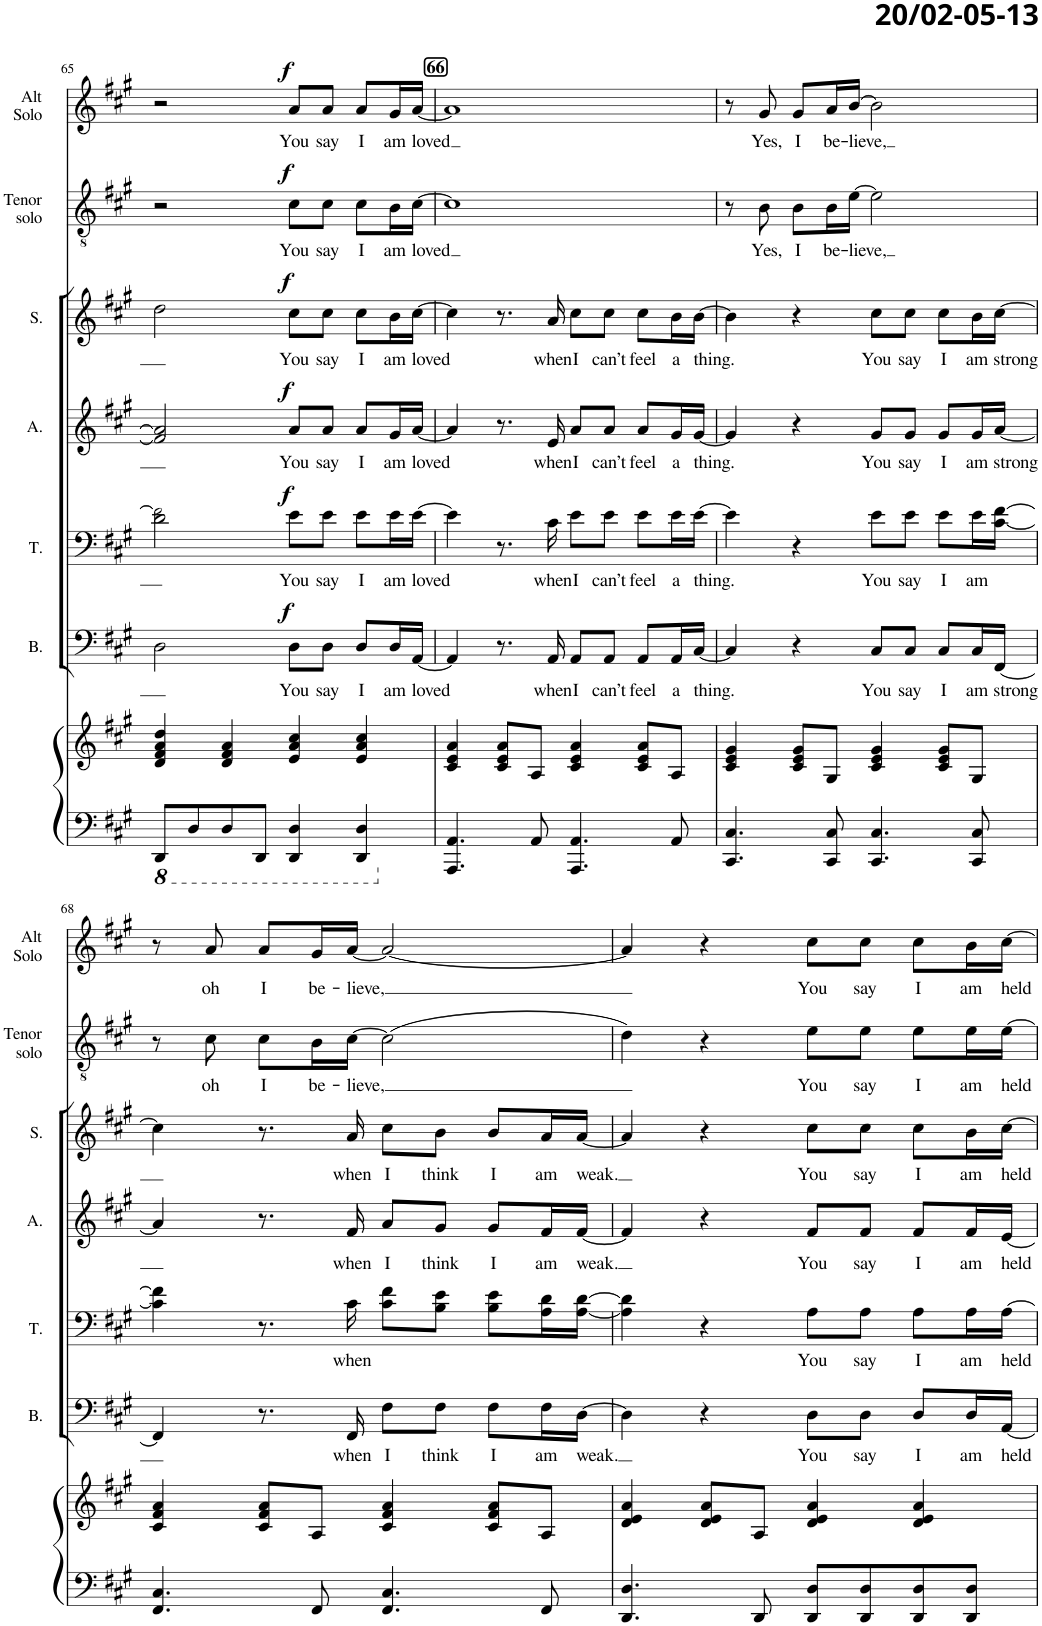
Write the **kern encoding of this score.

**kern	**kern	**kern	**text	**dynam	**kern	**text	**dynam	**kern	**text	**dynam	**kern	**text	**dynam	**kern	**text	**dynam	**kern	**text	**dynam
*part7	*part7	*part6	*part6	*part6	*part5	*part5	*part5	*part4	*part4	*part4	*part3	*part3	*part3	*part2	*part2	*part2	*part1	*part1	*part1
*staff8	*staff7	*staff6	*staff6	*staff6	*staff5	*staff5	*staff5	*staff4	*staff4	*staff4	*staff3	*staff3	*staff3	*staff2	*staff2	*staff2	*staff1	*staff1	*staff1
*I"Piano	*	*I"Bas	*	*	*I"Tenor	*	*	*I"Alt	*	*	*I"Sopraan	*	*	*I"Tenor solo	*	*	*I"Alt Solo	*	*
*I'Pno	*	*I'B.	*	*	*I'T.	*	*	*I'A.	*	*	*I'S.	*	*	*I'Tenor  solo	*	*	*I'Alt Solo	*	*
!!LO:PB:g=z
*clefF4	*clefG2	*clefF4	*	*	*clefF4	*	*	*clefG2	*	*	*clefG2	*	*	*clefGv2	*	*	*clefG2	*	*
*k[f#c#g#]	*k[f#c#g#]	*k[f#c#g#]	*	*	*k[f#c#g#]	*	*	*k[f#c#g#]	*	*	*k[f#c#g#]	*	*	*k[f#c#g#]	*	*	*k[f#c#g#]	*	*
*M4/4	*M4/4	*M4/4	*	*	*M4/4	*	*	*M4/4	*	*	*M4/4	*	*	*M4/4	*	*	*M4/4	*	*
*8ba	*	*	*	*	*	*	*	*	*	*	*	*	*	*	*	*	*	*	*
=65	=65	=65	=65	=65	=65	=65	=65	=65	=65	=65	=65	=65	=65	=65	=65	=65	=65	=65	=65
8DDD/L	4d/ 4f#/ 4a/ 4dd/	2D\	.	.	2d\ 2f#!\]	.	.	2f#/] 2a/]	.	.	2dd\	.	.	2r	.	.	2r	.	.
8DD/	.	.	.	.	.	.	.	.	.	.	.	.	.	.	.	.	.	.	.
8DD/	4d/ 4f#/ 4a/	.	.	.	.	.	.	.	.	.	.	.	.	.	.	.	.	.	.
8DDD/J	.	.	.	.	.	.	.	.	.	.	.	.	.	.	.	.	.	.	.
!	!	!	!LO:LY:b	!LO:DY:a	!	!LO:LY:b	!LO:DY:a	!	!LO:LY:b	!LO:DY:a	!	!LO:LY:b	!LO:DY:a	!	!LO:LY:b	!LO:DY:a	!	!LO:LY:b	!LO:DY:a
4DDD/ 4DD/	4e/ 4a/ 4cc#/	8D\L	You	f	8e\L	You	f	8a/L	You	f	8cc#\L	You	f	8c#\L	You	f	8a/L	You	f
!	!	!	!LO:LY:b	!	!	!LO:LY:b	!	!	!LO:LY:b	!	!	!LO:LY:b	!	!	!LO:LY:b	!	!	!LO:LY:b	!
.	.	8D\J	say	.	8e\J	say	.	8a/J	say	.	8cc#\J	say	.	8c#\J	say	.	8a/J	say	.
!	!	!	!LO:LY:b	!	!	!LO:LY:b	!	!	!LO:LY:b	!	!	!LO:LY:b	!	!	!LO:LY:b	!	!	!LO:LY:b	!
4DDD/ 4DD/	4e/ 4a/ 4cc#/	8D/L	I	.	8e\L	I	.	8a/L	I	.	8cc#\L	I	.	8c#\L	I	.	8a/L	I	.
!	!	!	!LO:LY:b	!	!	!LO:LY:b	!	!	!LO:LY:b	!	!	!LO:LY:b	!	!	!LO:LY:b	!	!	!LO:LY:b	!
.	.	16D/L	am	.	16e\L	am	.	16g#/L	am	.	16b\L	am	.	16B\L	am	.	16g#/L	am	.
!	!	!	!LO:LY:b	!	!	!LO:LY:b	!	!	!LO:LY:b	!	!	!LO:LY:b	!	!	!LO:LY:b	!	!	!LO:LY:b	!
.	.	[16AA/JJ	loved	.	[16e\JJ	loved	.	[16a/JJ	loved	.	[16cc#\JJ	loved	.	[16c#\JJ	loved	.	[16a/JJ	loved	.
!!LO:REH:place=s1:a:B:cj:fs=11:t=66
=66	=66	=66	=66	=66	=66	=66	=66	=66	=66	=66	=66	=66	=66	=66	=66	=66	=66	=66	=66
*X8ba	*	*	*	*	*	*	*	*	*	*	*	*	*	*	*	*	*	*	*
4.AAA/ 4.AA/	4c#/ 4e/ 4a/	4AA/]	.	.	4e\]	.	.	4a/]	.	.	4cc#\]	.	.	1c#]	.	.	1a]	.	.
.	8c#/ 8e/ 8a/L	8.r	.	.	8.r	.	.	8.r	.	.	8.r	.	.	.	.	.	.	.	.
8AA/	8A/J	.	.	.	.	.	.	.	.	.	.	.	.	.	.	.	.	.	.
!	!	!	!LO:LY:b	!	!	!LO:LY:b	!	!	!LO:LY:b	!	!	!LO:LY:b	!	!	!	!	!	!	!
.	.	16AA/	when	.	16c#\	when	.	16e/	when	.	16a/	when	.	.	.	.	.	.	.
!	!	!	!LO:LY:b	!	!	!LO:LY:b	!	!	!LO:LY:b	!	!	!LO:LY:b	!	!	!	!	!	!	!
4.AAA/ 4.AA/	4c#/ 4e/ 4a/	8AA/L	I	.	8e\L	I	.	8a/L	I	.	8cc#\L	I	.	.	.	.	.	.	.
!	!	!	!LO:LY:b	!	!	!LO:LY:b	!	!	!LO:LY:b	!	!	!LO:LY:b	!	!	!	!	!	!	!
.	.	8AA/J	can’t	.	8e\J	can’t	.	8a/J	can’t	.	8cc#\J	can’t	.	.	.	.	.	.	.
!	!	!	!LO:LY:b	!	!	!LO:LY:b	!	!	!LO:LY:b	!	!	!LO:LY:b	!	!	!	!	!	!	!
.	8c#/ 8e/ 8a/L	8AA/L	feel	.	8e\L	feel	.	8a/L	feel	.	8cc#\L	feel	.	.	.	.	.	.	.
!	!	!	!LO:LY:b	!	!	!LO:LY:b	!	!	!LO:LY:b	!	!	!LO:LY:b	!	!	!	!	!	!	!
8AA/	8A/J	16AA/L	a	.	16e\L	a	.	16g#/L	a	.	16b\L	a	.	.	.	.	.	.	.
!	!	!	!LO:LY:b	!	!	!LO:LY:b	!	!	!LO:LY:b	!	!	!LO:LY:b	!	!	!	!	!	!	!
.	.	[16C#/JJ	thing.	.	[16e\JJ	thing.	.	[16g#/JJ	thing.	.	[16b\JJ	thing.	.	.	.	.	.	.	.
=67	=67	=67	=67	=67	=67	=67	=67	=67	=67	=67	=67	=67	=67	=67	=67	=67	=67	=67	=67
4.CC#/ 4.C#/	4c#/ 4e/ 4g#/	4C#/]	.	.	4e\]	.	.	4g#/]	.	.	4b\]	.	.	8r	.	.	8r	.	.
!	!	!	!	!	!	!	!	!	!	!	!	!	!	!	!LO:LY:b	!	!	!LO:LY:b	!
.	.	.	.	.	.	.	.	.	.	.	.	.	.	8B\	Yes,	.	8g#/	Yes,	.
!	!	!	!	!	!	!	!	!	!	!	!	!	!	!	!LO:LY:b	!	!	!LO:LY:b	!
.	8c#/ 8e/ 8g#/L	4r	.	.	4r	.	.	4r	.	.	4r	.	.	8B\L	I	.	8g#/L	I	.
!	!	!	!	!	!	!	!	!	!	!	!	!	!	!	!LO:LY:b	!	!	!LO:LY:b	!
8CC#/ 8C#/	8G#/J	.	.	.	.	.	.	.	.	.	.	.	.	16B\L	be-	.	16a/L	be-	.
!	!	!	!	!	!	!	!	!	!	!	!	!	!	!	!LO:LY:b	!	!	!LO:LY:b	!
.	.	.	.	.	.	.	.	.	.	.	.	.	.	[16e\JJ	-lieve,	.	[16b/JJ	-lieve,	.
!	!	!	!LO:LY:b	!	!	!LO:LY:b	!	!	!LO:LY:b	!	!	!LO:LY:b	!	!	!	!	!	!	!
4.CC#/ 4.C#/	4c#/ 4e/ 4g#/	8C#/L	You	.	8e\L	You	.	8g#/L	You	.	8cc#\L	You	.	2e\]	.	.	2b\]	.	.
!	!	!	!LO:LY:b	!	!	!LO:LY:b	!	!	!LO:LY:b	!	!	!LO:LY:b	!	!	!	!	!	!	!
.	.	8C#/J	say	.	8e\J	say	.	8g#/J	say	.	8cc#\J	say	.	.	.	.	.	.	.
!	!	!	!LO:LY:b	!	!	!LO:LY:b	!	!	!LO:LY:b	!	!	!LO:LY:b	!	!	!	!	!	!	!
.	8c#/ 8e/ 8g#/L	8C#/L	I	.	8e\L	I	.	8g#/L	I	.	8cc#\L	I	.	.	.	.	.	.	.
!	!	!	!LO:LY:b	!	!	!LO:LY:b	!	!	!LO:LY:b	!	!	!LO:LY:b	!	!	!	!	!	!	!
8CC#/ 8C#/	8G#/J	16C#/L	am	.	16e\L	am	.	16g#/L	am	.	16b\L	am	.	.	.	.	.	.	.
!	!	!	!LO:LY:b	!	!	!	!	!	!LO:LY:b	!	!	!LO:LY:b	!	!	!	!	!	!	!
.	.	[16FF#/JJ	strong	.	[16c#\ [16f#\JJ	.	.	[16a/JJ	strong	.	[16cc#\JJ	strong	.	.	.	.	.	.	.
!!LO:LB:g=z
=68	=68	=68	=68	=68	=68	=68	=68	=68	=68	=68	=68	=68	=68	=68	=68	=68	=68	=68	=68
4.FF#/ 4.C#/	4c#/ 4f#/ 4a/	4FF#/]	.	.	4c#\] 4f#\]	.	.	4a/]	.	.	4cc#\]	.	.	8r	.	.	8r	.	.
!	!	!	!	!	!	!	!	!	!	!	!	!	!	!	!LO:LY:b	!	!	!LO:LY:b	!
.	.	.	.	.	.	.	.	.	.	.	.	.	.	8c#\	oh	.	8a/	oh	.
!	!	!	!	!	!	!	!	!	!	!	!	!	!	!	!LO:LY:b	!	!	!LO:LY:b	!
.	8c#/ 8f#/ 8a/L	8.r	.	.	8.r	.	.	8.r	.	.	8.r	.	.	8c#\L	I	.	8a/L	I	.
!	!	!	!	!	!	!	!	!	!	!	!	!	!	!	!LO:LY:b	!	!	!LO:LY:b	!
8FF#/	8A/J	.	.	.	.	.	.	.	.	.	.	.	.	16B\L	be-	.	16g#/L	be-	.
!	!	!	!LO:LY:b	!	!	!LO:LY:b	!	!	!LO:LY:b	!	!	!LO:LY:b	!	!	!LO:LY:b	!	!	!LO:LY:b	!
.	.	16FF#/	when	.	16c#\	when	.	16f#/	when	.	16a/	when	.	[16c#\JJ	-lieve,	.	[16a/JJ	-lieve,	.
!	!	!	!LO:LY:b	!	!	!	!	!	!LO:LY:b	!	!	!LO:LY:b	!	!	!	!	!	!	!
4.FF#/ 4.C#/	4c#/ 4f#/ 4a/	8F#\L	I	.	8c#\ 8f#\L	.	.	8a/L	I	.	8cc#\L	I	.	(2c#\]	.	.	2a/_	.	.
!	!	!	!LO:LY:b	!	!	!	!	!	!LO:LY:b	!	!	!LO:LY:b	!	!	!	!	!	!	!
.	.	8F#\J	think	.	8B\ 8e\J	.	.	8g#/J	think	.	8b\J	think	.	.	.	.	.	.	.
!	!	!	!LO:LY:b	!	!	!	!	!	!LO:LY:b	!	!	!LO:LY:b	!	!	!	!	!	!	!
.	8c#/ 8f#/ 8a/L	8F#\L	I	.	8B\ 8e\L	.	.	8g#/L	I	.	8b/L	I	.	.	.	.	.	.	.
!	!	!	!LO:LY:b	!	!	!	!	!	!LO:LY:b	!	!	!LO:LY:b	!	!	!	!	!	!	!
8FF#/	8A/J	16F#\L	am	.	16A\ 16d\L	.	.	16f#/L	am	.	16a/L	am	.	.	.	.	.	.	.
!	!	!	!LO:LY:b	!	!	!	!	!	!LO:LY:b	!	!	!LO:LY:b	!	!	!	!	!	!	!
.	.	[16D\JJ	weak.	.	[16A\ [16d\JJ	.	.	[16f#/JJ	weak.	.	[16a/JJ	weak.	.	.	.	.	.	.	.
=69	=69	=69	=69	=69	=69	=69	=69	=69	=69	=69	=69	=69	=69	=69	=69	=69	=69	=69	=69
4.DD/ 4.D/	4d/ 4e/ 4a/	4D\]	.	.	4A\] 4d\]	.	.	4f#/]	.	.	4a/]	.	.	4d\)	.	.	4a/]	.	.
.	8d/ 8e/ 8a/L	4r	.	.	4r	.	.	4r	.	.	4r	.	.	4r	.	.	4r	.	.
8DD/	8A/J	.	.	.	.	.	.	.	.	.	.	.	.	.	.	.	.	.	.
!	!	!	!LO:LY:b	!	!	!LO:LY:b	!	!	!LO:LY:b	!	!	!LO:LY:b	!	!	!LO:LY:b	!	!	!LO:LY:b	!
8DD/ 8D/L	4d/ 4e/ 4a/	8D\L	You	.	8A\L	You	.	8f#/L	You	.	8cc#\L	You	.	8e\L	You	.	8cc#\L	You	.
!	!	!	!LO:LY:b	!	!	!LO:LY:b	!	!	!LO:LY:b	!	!	!LO:LY:b	!	!	!LO:LY:b	!	!	!LO:LY:b	!
8DD/ 8D/	.	8D\J	say	.	8A\J	say	.	8f#/J	say	.	8cc#\J	say	.	8e\J	say	.	8cc#\J	say	.
!	!	!	!LO:LY:b	!	!	!LO:LY:b	!	!	!LO:LY:b	!	!	!LO:LY:b	!	!	!LO:LY:b	!	!	!LO:LY:b	!
8DD/ 8D/	4d/ 4e/ 4a/	8D/L	I	.	8A\L	I	.	8f#/L	I	.	8cc#\L	I	.	8e\L	I	.	8cc#\L	I	.
!	!	!	!LO:LY:b	!	!	!LO:LY:b	!	!	!LO:LY:b	!	!	!LO:LY:b	!	!	!LO:LY:b	!	!	!LO:LY:b	!
8DD/ 8D/J	.	16D/L	am	.	16A\L	am	.	16f#/L	am	.	16b\L	am	.	16e\L	am	.	16b\L	am	.
!	!	!	!LO:LY:b	!	!	!LO:LY:b	!	!	!LO:LY:b	!	!	!LO:LY:b	!	!	!LO:LY:b	!	!	!LO:LY:b	!
.	.	[16AA/JJ	held	.	[16A\JJ	held	.	[16e/JJ	held	.	[16cc#\JJ	held	.	[16e\JJ	held	.	[16cc#\JJ	held	.
=	=	=	=	=	=	=	=	=	=	=	=	=	=	=	=	=	=	=	=
*-	*-	*-	*-	*-	*-	*-	*-	*-	*-	*-	*-	*-	*-	*-	*-	*-	*-	*-	*-
